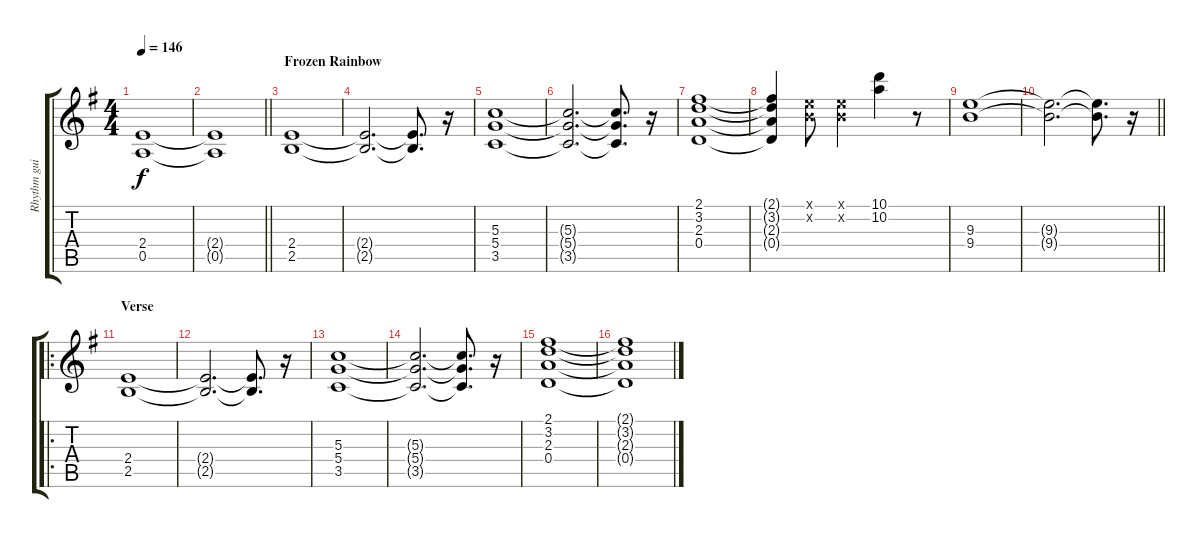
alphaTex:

\track ("Rhythm guitar" "Rhythm gui") {instrument distortionguitar}
\staff {score tabs}
\tuning (E4 B3 G3 D3 A2 E2) {hide}
\ts (4 4)
\tempo 146
\clef g2
\ks eminor
(2.4 0.5).1{dy f} |
\barLineRight lightlight
(2.4{t} 0.5{t}).1 |
\section ("" "Frozen Rainbow")
(2.4 2.5).1 |
(2.4{t} 2.5{t}).2{d} (2.4{t} 2.5{t}).8{d} r.16 |
(5.3 5.4 3.5).1 |
(5.3{t} 5.4{t} 3.5{t}).2{d} (5.3{t} 5.4{t} 3.5{t}).8{d} r.16 |
(2.1 3.2 2.3 0.4).1 |
(2.1{t} 3.2{t} 2.3{t} 0.4{t}).4 (0.1{x} 0.2{x}).8 (0.1{x} 0.2{x}).4 (10.1 10.2).4 r.8 |
(9.3 9.4).1 |
\barLineRight lightlight
(9.3{t} 9.4{t}).2{d} (9.3{t} 9.4{t}).8{d} r.16 |
\ro
\section ("" "Verse")
(2.4 2.5).1 |
(2.4{t} 2.5{t}).2{d} (2.4{t} 2.5{t}).8{d} r.16 |
(5.3 5.4 3.5).1 |
(5.3{t} 5.4{t} 3.5{t}).2{d} (5.3{t} 5.4{t} 3.5{t}).8{d} r.16 |
(2.1 3.2 2.3 0.4).1 |
(2.1{t} 3.2{t} 2.3{t} 0.4{t}).1
